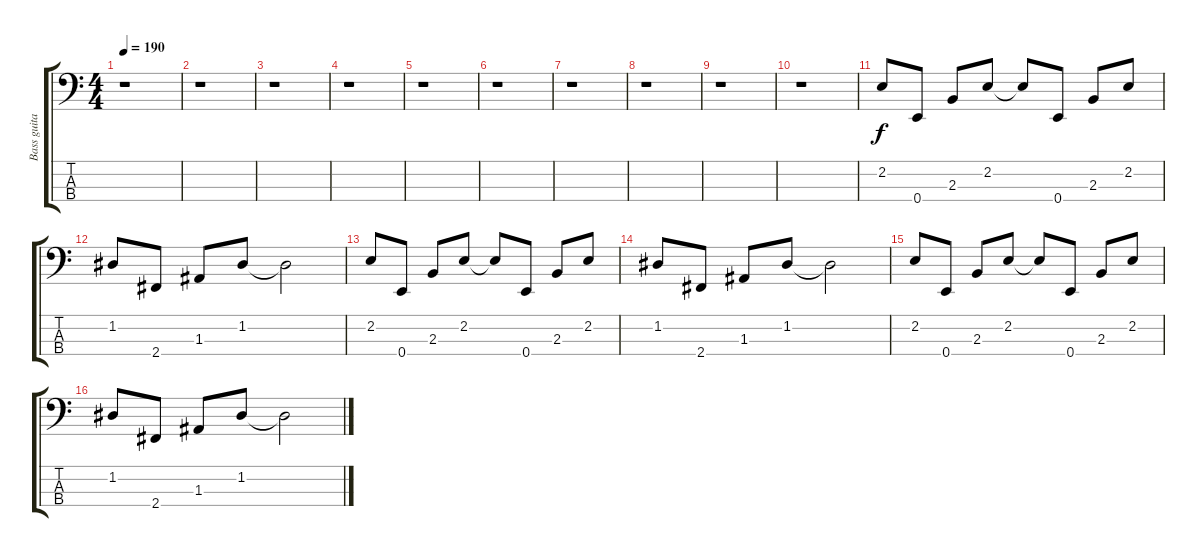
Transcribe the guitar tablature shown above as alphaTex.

\track ("Bass guitar" "Bass guita") {instrument electricbasspick}
\staff {score tabs}
\tuning (G2 D2 A1 E1) {hide}
\ts (4 4)
\tempo 190
\clef f4
\ks c
r.1{dy f instrument electricbasspick} |
r.1 |
r.1 |
r.1 |
r.1 |
r.1 |
r.1 |
r.1 |
r.1 |
r.1 |
2.2.8 0.4.8 2.3.8 2.2.8 2.2{t}.8 0.4.8 2.3.8 2.2.8 |
1.2.8 2.4.8 1.3.8 1.2.8 1.2{t}.2 |
2.2.8 0.4.8 2.3.8 2.2.8 2.2{t}.8 0.4.8 2.3.8 2.2.8 |
1.2.8 2.4.8 1.3.8 1.2.8 1.2{t}.2 |
2.2.8 0.4.8 2.3.8 2.2.8 2.2{t}.8 0.4.8 2.3.8 2.2.8 |
1.2.8 2.4.8 1.3.8 1.2.8 1.2{t}.2
